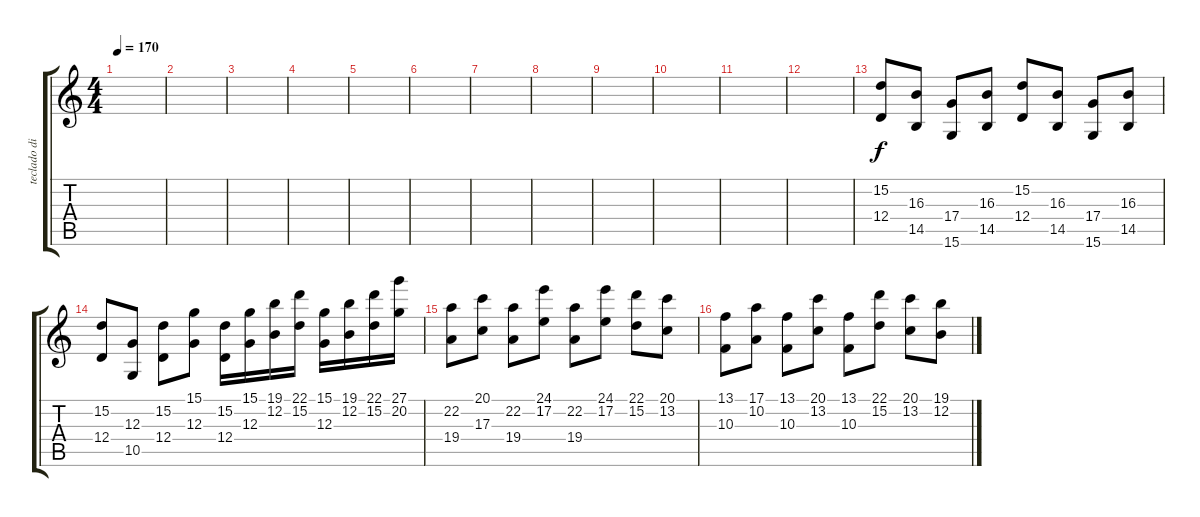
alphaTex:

\track ("teclado dir" "teclado di") {instrument stringensemble1}
\staff {score tabs}
\tuning (E4 B3 G3 D3 A2 E2) {hide}
\ts (4 4)
\tempo 170
\clef g2
\ks c
|
|
|
|
|
|
|
|
|
|
|
|
(15.2 12.4).8 (16.3 14.5).8 (17.4 15.6).8 (16.3 14.5).8 (15.2 12.4).8 (16.3 14.5).8 (17.4 15.6).8 (16.3 14.5).8 |
(15.2 12.4).8 (12.3 10.5).8 (15.2 12.4).8 (15.1 12.3).8 (15.2 12.4).16 (15.1 12.3).16 (19.1 12.2).16 (22.1 15.2).16 (15.1 12.3).16 (19.1 12.2).16 (22.1 15.2).16 (27.1 20.2).16 |
(22.2 19.4).8 (20.1 17.3).8 (22.2 19.4).8 (24.1 17.2).8 (22.2 19.4).8 (24.1 17.2).8 (22.1 15.2).8 (20.1 13.2).8 |
(13.1 10.3).8 (17.1 10.2).8 (13.1 10.3).8 (20.1 13.2).8 (13.1 10.3).8 (22.1 15.2).8 (20.1 13.2).8 (19.1 12.2).8
